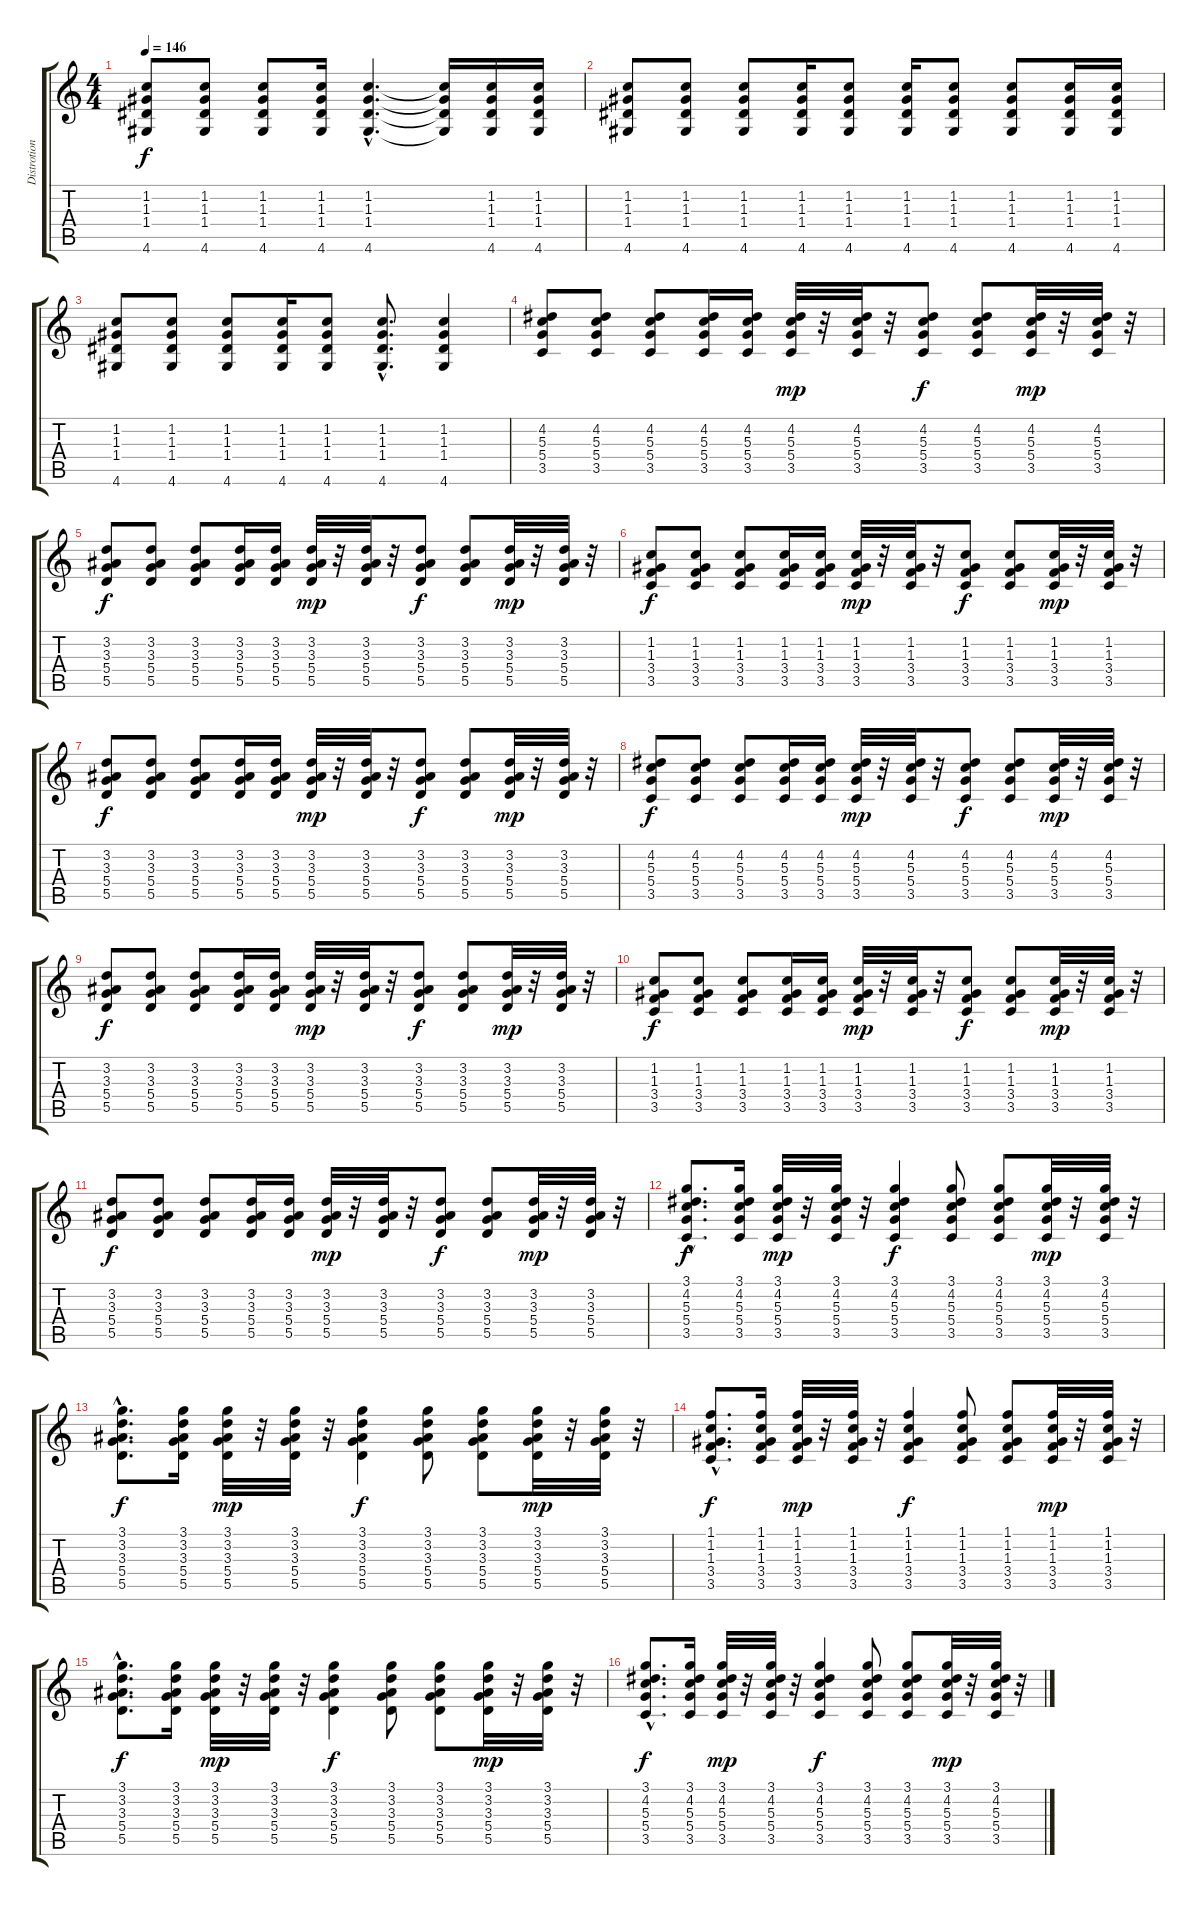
\track ("Distrotion Guitar" "Distrotion") {instrument distortionguitar}
\staff {score tabs}
\tuning (E4 B3 G3 D3 A2 E2) {hide}
\ts (4 4)
\tempo 146
\clef g2
\ks c
(1.2 1.3 1.4 4.6).8{dy f} (1.2 1.3 1.4 4.6).8 (1.2 1.3 1.4 4.6).8 (1.2 1.3 1.4 4.6).16 (1.2{hac} 1.3{hac} 1.4{hac} 4.6{hac}).4{d} (1.2{t} 1.3{t} 1.4{t} 4.6{t}).16 (1.2 1.3 1.4 4.6).16 (1.2 1.3 1.4 4.6).16 |
(1.2 1.3 1.4 4.6).8 (1.2 1.3 1.4 4.6).8 (1.2 1.3 1.4 4.6).8 (1.2 1.3 1.4 4.6).16 (1.2 1.3 1.4 4.6).8 (1.2 1.3 1.4 4.6).16 (1.2 1.3 1.4 4.6).8 (1.2 1.3 1.4 4.6).8 (1.2 1.3 1.4 4.6).16 (1.2 1.3 1.4 4.6).16 |
(1.2 1.3 1.4 4.6).8 (1.2 1.3 1.4 4.6).8 (1.2 1.3 1.4 4.6).8 (1.2 1.3 1.4 4.6).16 (1.2 1.3 1.4 4.6).8 (1.2{hac} 1.3{hac} 1.4{hac} 4.6{hac}).8{d} (1.2 1.3 1.4 4.6).4 |
(4.2 5.3 5.4 3.5).8 (4.2 5.3 5.4 3.5).8 (4.2 5.3 5.4 3.5).8 (4.2 5.3 5.4 3.5).16 (4.2 5.3 5.4 3.5).16 (4.2 5.3 5.4 3.5).32{dy mp} r.32 (4.2 5.3 5.4 3.5).32 r.32 (4.2 5.3 5.4 3.5).8{dy f} (4.2 5.3 5.4 3.5).8 (4.2 5.3 5.4 3.5).32{dy mp} r.32 (4.2 5.3 5.4 3.5).32 r.32 |
(3.2 3.3 5.4 5.5).8{dy f} (3.2 3.3 5.4 5.5).8 (3.2 3.3 5.4 5.5).8 (3.2 3.3 5.4 5.5).16 (3.2 3.3 5.4 5.5).16 (3.2 3.3 5.4 5.5).32{dy mp} r.32 (3.2 3.3 5.4 5.5).32 r.32 (3.2 3.3 5.4 5.5).8{dy f} (3.2 3.3 5.4 5.5).8 (3.2 3.3 5.4 5.5).32{dy mp} r.32 (3.2 3.3 5.4 5.5).32 r.32 |
(1.2 1.3 3.4 3.5).8{dy f} (1.2 1.3 3.4 3.5).8 (1.2 1.3 3.4 3.5).8 (1.2 1.3 3.4 3.5).16 (1.2 1.3 3.4 3.5).16 (1.2 1.3 3.4 3.5).32{dy mp} r.32 (1.2 1.3 3.4 3.5).32 r.32 (1.2 1.3 3.4 3.5).8{dy f} (1.2 1.3 3.4 3.5).8 (1.2 1.3 3.4 3.5).32{dy mp} r.32 (1.2 1.3 3.4 3.5).32 r.32 |
(3.2 3.3 5.4 5.5).8{dy f} (3.2 3.3 5.4 5.5).8 (3.2 3.3 5.4 5.5).8 (3.2 3.3 5.4 5.5).16 (3.2 3.3 5.4 5.5).16 (3.2 3.3 5.4 5.5).32{dy mp} r.32 (3.2 3.3 5.4 5.5).32 r.32 (3.2 3.3 5.4 5.5).8{dy f} (3.2 3.3 5.4 5.5).8 (3.2 3.3 5.4 5.5).32{dy mp} r.32 (3.2 3.3 5.4 5.5).32 r.32 |
(4.2 5.3 5.4 3.5).8{dy f} (4.2 5.3 5.4 3.5).8 (4.2 5.3 5.4 3.5).8 (4.2 5.3 5.4 3.5).16 (4.2 5.3 5.4 3.5).16 (4.2 5.3 5.4 3.5).32{dy mp} r.32 (4.2 5.3 5.4 3.5).32 r.32 (4.2 5.3 5.4 3.5).8{dy f} (4.2 5.3 5.4 3.5).8 (4.2 5.3 5.4 3.5).32{dy mp} r.32 (4.2 5.3 5.4 3.5).32 r.32 |
(3.2 3.3 5.4 5.5).8{dy f} (3.2 3.3 5.4 5.5).8 (3.2 3.3 5.4 5.5).8 (3.2 3.3 5.4 5.5).16 (3.2 3.3 5.4 5.5).16 (3.2 3.3 5.4 5.5).32{dy mp} r.32 (3.2 3.3 5.4 5.5).32 r.32 (3.2 3.3 5.4 5.5).8{dy f} (3.2 3.3 5.4 5.5).8 (3.2 3.3 5.4 5.5).32{dy mp} r.32 (3.2 3.3 5.4 5.5).32 r.32 |
(1.2 1.3 3.4 3.5).8{dy f} (1.2 1.3 3.4 3.5).8 (1.2 1.3 3.4 3.5).8 (1.2 1.3 3.4 3.5).16 (1.2 1.3 3.4 3.5).16 (1.2 1.3 3.4 3.5).32{dy mp} r.32 (1.2 1.3 3.4 3.5).32 r.32 (1.2 1.3 3.4 3.5).8{dy f} (1.2 1.3 3.4 3.5).8 (1.2 1.3 3.4 3.5).32{dy mp} r.32 (1.2 1.3 3.4 3.5).32 r.32 |
(3.2 3.3 5.4 5.5).8{dy f} (3.2 3.3 5.4 5.5).8 (3.2 3.3 5.4 5.5).8 (3.2 3.3 5.4 5.5).16 (3.2 3.3 5.4 5.5).16 (3.2 3.3 5.4 5.5).32{dy mp} r.32 (3.2 3.3 5.4 5.5).32 r.32 (3.2 3.3 5.4 5.5).8{dy f} (3.2 3.3 5.4 5.5).8 (3.2 3.3 5.4 5.5).32{dy mp} r.32 (3.2 3.3 5.4 5.5).32 r.32 |
(3.1{hac} 4.2{hac} 5.3{hac} 5.4{hac} 3.5{hac}).8{d dy f} (3.1 4.2 5.3 5.4 3.5).16 (3.1 4.2 5.3 5.4 3.5).32{dy mp} r.32 (3.1 4.2 5.3 5.4 3.5).32 r.32 (3.1 4.2 5.3 5.4 3.5).4{dy f} (3.1 4.2 5.3 5.4 3.5).8 (3.1 4.2 5.3 5.4 3.5).8 (3.1 4.2 5.3 5.4 3.5).32{dy mp} r.32 (3.1 4.2 5.3 5.4 3.5).32 r.32 |
(3.1{hac} 3.2{hac} 3.3{hac} 5.4{hac} 5.5{hac}).8{d dy f} (3.1 3.2 3.3 5.4 5.5).16 (3.1 3.2 3.3 5.4 5.5).32{dy mp} r.32 (3.1 3.2 3.3 5.4 5.5).32 r.32 (3.1 3.2 3.3 5.4 5.5).4{dy f} (3.1 3.2 3.3 5.4 5.5).8 (3.1 3.2 3.3 5.4 5.5).8 (3.1 3.2 3.3 5.4 5.5).32{dy mp} r.32 (3.1 3.2 3.3 5.4 5.5).32 r.32 |
(1.1{hac} 1.2{hac} 1.3{hac} 3.4{hac} 3.5{hac}).8{d dy f} (1.1 1.2 1.3 3.4 3.5).16 (1.1 1.2 1.3 3.4 3.5).32{dy mp} r.32 (1.1 1.2 1.3 3.4 3.5).32 r.32 (1.1 1.2 1.3 3.4 3.5).4{dy f} (1.1 1.2 1.3 3.4 3.5).8 (1.1 1.2 1.3 3.4 3.5).8 (1.1 1.2 1.3 3.4 3.5).32{dy mp} r.32 (1.1 1.2 1.3 3.4 3.5).32 r.32 |
(3.1{hac} 3.2{hac} 3.3{hac} 5.4{hac} 5.5{hac}).8{d dy f} (3.1 3.2 3.3 5.4 5.5).16 (3.1 3.2 3.3 5.4 5.5).32{dy mp} r.32 (3.1 3.2 3.3 5.4 5.5).32 r.32 (3.1 3.2 3.3 5.4 5.5).4{dy f} (3.1 3.2 3.3 5.4 5.5).8 (3.1 3.2 3.3 5.4 5.5).8 (3.1 3.2 3.3 5.4 5.5).32{dy mp} r.32 (3.1 3.2 3.3 5.4 5.5).32 r.32 |
(3.1{hac} 4.2{hac} 5.3{hac} 5.4{hac} 3.5{hac}).8{d dy f} (3.1 4.2 5.3 5.4 3.5).16 (3.1 4.2 5.3 5.4 3.5).32{dy mp} r.32 (3.1 4.2 5.3 5.4 3.5).32 r.32 (3.1 4.2 5.3 5.4 3.5).4{dy f} (3.1 4.2 5.3 5.4 3.5).8 (3.1 4.2 5.3 5.4 3.5).8 (3.1 4.2 5.3 5.4 3.5).32{dy mp} r.32 (3.1 4.2 5.3 5.4 3.5).32 r.32
